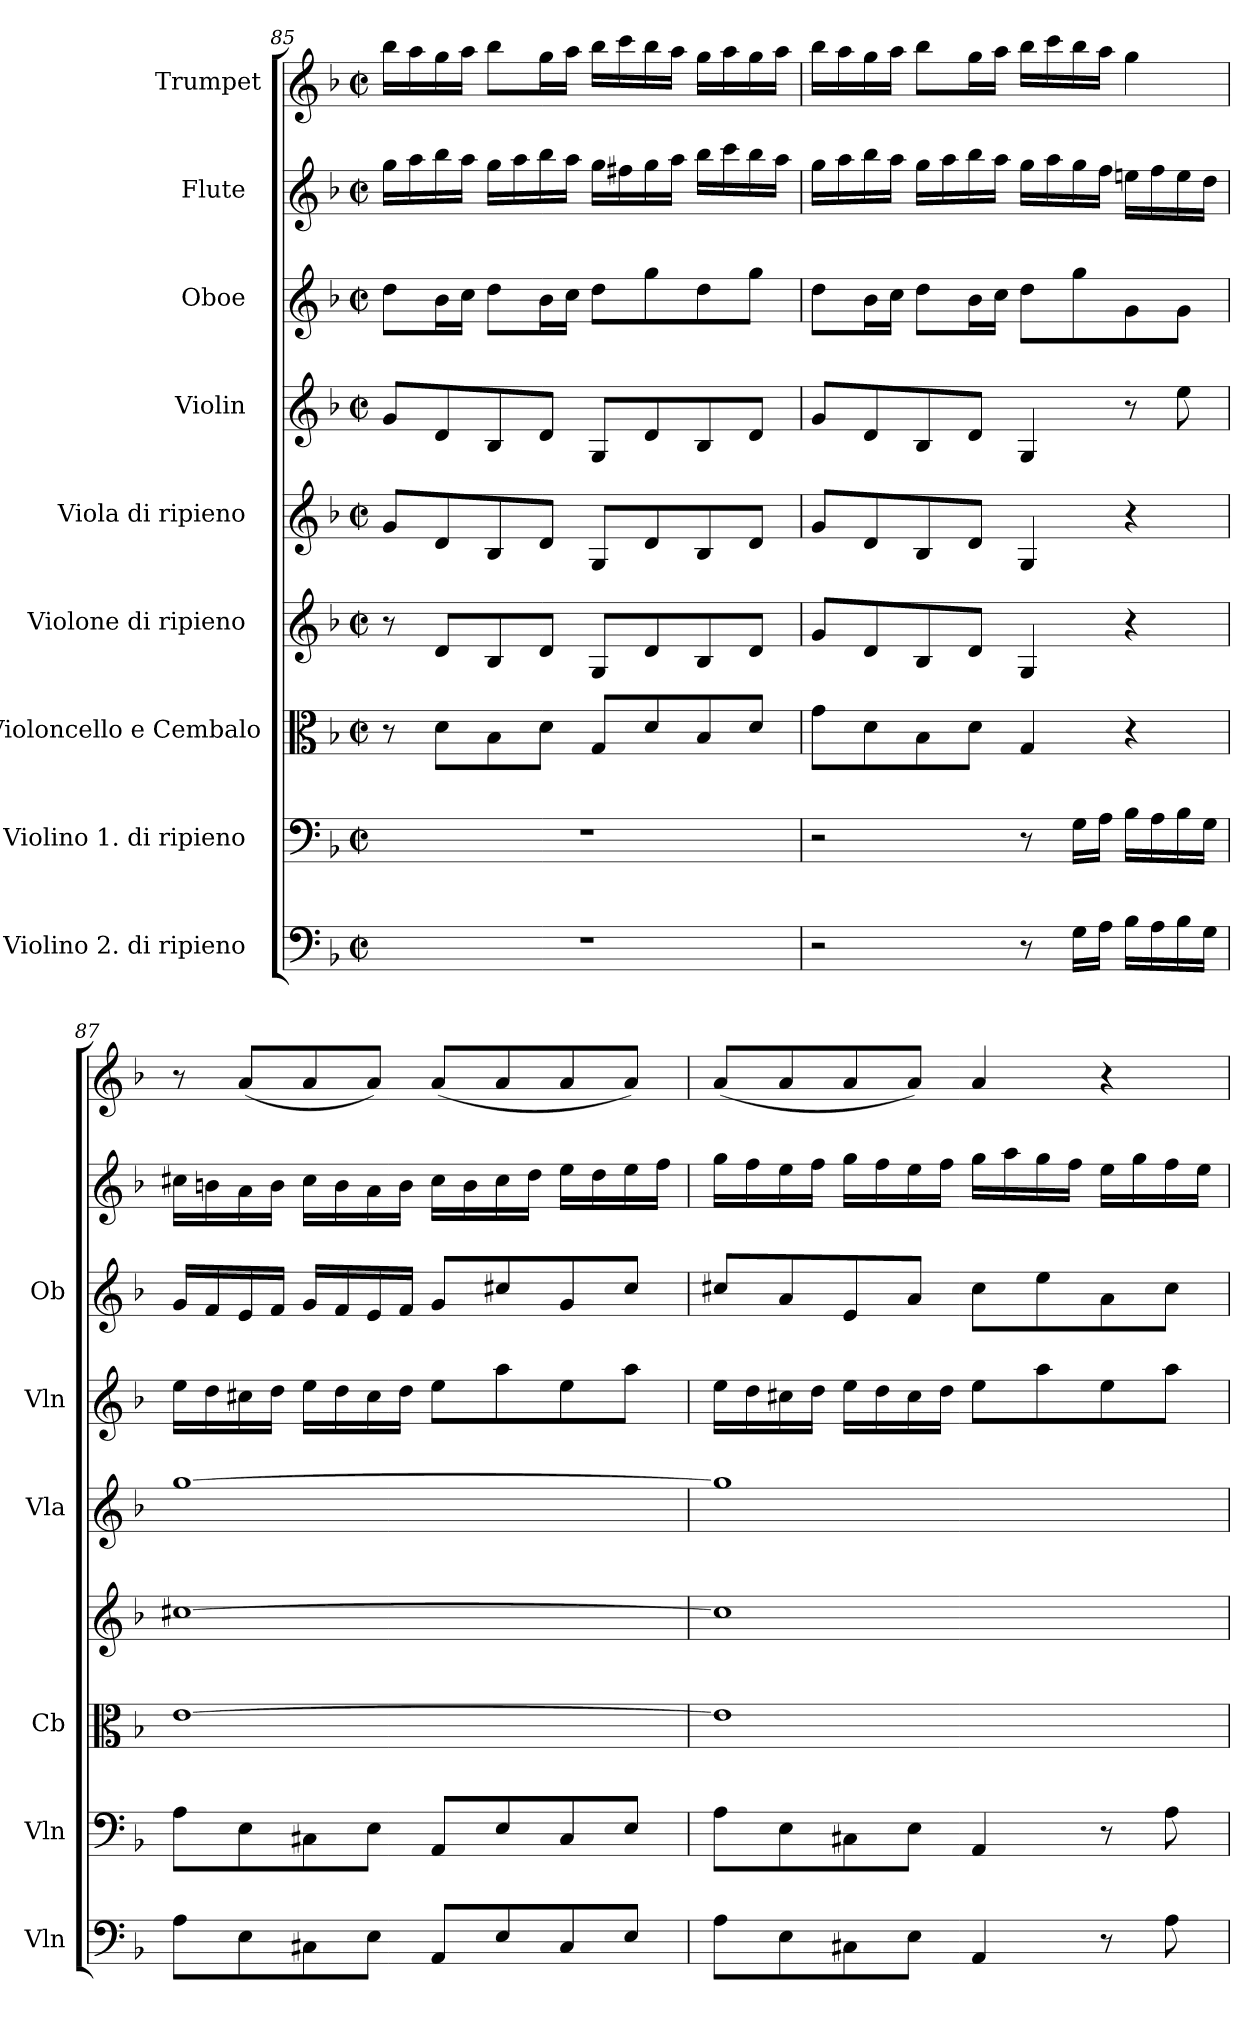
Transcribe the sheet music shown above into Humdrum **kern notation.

**kern	**kern	**kern	**kern	**kern	**kern	**kern	**kern	**kern
*part9	*part8	*part7	*part6	*part5	*part4	*part3	*part2	*part1
*staff9	*staff8	*staff7	*staff6	*staff5	*staff4	*staff3	*staff2	*staff1
*I"Violino 2.  di ripieno  	*I"Violino 1.  di ripieno  	*I"Violoncello  e Cembalo	*I"Violone  di ripieno  	*I"Viola  di ripieno    	*I"Violin              	*I"Oboe                	*I"Flute               	*I"Trumpet
*I'Vln	*I'Vln	*I'Cb	*	*I'Vla	*I'Vln	*I'Ob	*	*
*clefF4	*clefF4	*clefC3	*clefG2	*clefG2	*clefG2	*clefG2	*clefG2	*clefG2
*ITrd7c12	*	*	*	*	*	*	*	*
*k[b-]	*k[b-]	*k[b-]	*k[b-]	*k[b-]	*k[b-]	*k[b-]	*k[b-]	*k[b-]
*F:	*F:	*F:	*F:	*F:	*F:	*F:	*F:	*F:
*M2/2	*M2/2	*M2/2	*M2/2	*M2/2	*M2/2	*M2/2	*M2/2	*M2/2
*met(c|)	*met(c|)	*met(c|)	*met(c|)	*met(c|)	*met(c|)	*met(c|)	*met(c|)	*met(c|)
=85	=85	=85	=85	=85	=85	=85	=85	=85
1r	1r	8r	8r	8g/L	8g/L	8dd\L	16gg\LL	16bb-\LL
.	.	.	.	.	.	.	16aa\	16aa\
.	.	8d\L	8d/L	8d/	8d/	16b-\L	16bb-\	16gg\
.	.	.	.	.	.	16cc\JJ	16aa\JJ	16aa\JJ
.	.	8B-\	8B-/	8B-/	8B-/	8dd\L	16gg\LL	8bb-\L
.	.	.	.	.	.	.	16aa\	.
.	.	8d\J	8d/J	8d/J	8d/J	16b-\L	16bb-\	16gg\L
.	.	.	.	.	.	16cc\JJ	16aa\JJ	16aa\JJ
.	.	8G/L	8G/L	8G/L	8G/L	8dd\L	16gg\LL	16bb-\LL
.	.	.	.	.	.	.	16ff#X\	16ccc\
.	.	8d/	8d/	8d/	8d/	8gg\	16gg\	16bb-\
.	.	.	.	.	.	.	16aa\JJ	16aa\JJ
.	.	8B-/	8B-/	8B-/	8B-/	8dd\	16bb-\LL	16gg\LL
.	.	.	.	.	.	.	16ccc\	16aa\
.	.	8d/J	8d/J	8d/J	8d/J	8gg\J	16bb-\	16gg\
.	.	.	.	.	.	.	16aa\JJ	16aa\JJ
=86	=86	=86	=86	=86	=86	=86	=86	=86
2r	2r	8g\L	8g/L	8g/L	8g/L	8dd\L	16gg\LL	16bb-\LL
.	.	.	.	.	.	.	16aa\	16aa\
.	.	8d\	8d/	8d/	8d/	16b-\L	16bb-\	16gg\
.	.	.	.	.	.	16cc\JJ	16aa\JJ	16aa\JJ
.	.	8B-\	8B-/	8B-/	8B-/	8dd\L	16gg\LL	8bb-\L
.	.	.	.	.	.	.	16aa\	.
.	.	8d\J	8d/J	8d/J	8d/J	16b-\L	16bb-\	16gg\L
.	.	.	.	.	.	16cc\JJ	16aa\JJ	16aa\JJ
8r	8r	4G/	4G/	4G/	4G/	8dd\L	16gg\LL	16bb-\LL
.	.	.	.	.	.	.	16aa\	16ccc\
16GG\LL	16G\LL	.	.	.	.	8gg\	16gg\	16bb-\
16AA\JJ	16A\JJ	.	.	.	.	.	16ff\JJ	16aa\JJ
16BB-\LL	16B-\LL	4r	4r	4r	8r	8g\	16een\LL	4gg\
16AA\	16A\	.	.	.	.	.	16ff\	.
16BB-\	16B-\	.	.	.	8ee\	8g\J	16ee\	.
16GG\JJ	16G\JJ	.	.	.	.	.	16dd\JJ	.
=87	=87	=87	=87	=87	=87	=87	=87	=87
8AA\L	8A\L	[1e	[1cc#X	[1gg	16ee\LL	16g/LL	16cc#X\LL	8r
.	.	.	.	.	16dd\	16f/	16bn\	.
8EE\	8E\	.	.	.	16cc#X\	16e/	16a\	(8a/L
.	.	.	.	.	16dd\JJ	16f/JJ	16b\JJ	.
8CC#X\	8C#X\	.	.	.	16ee\LL	16g/LL	16cc#\LL	8a/
.	.	.	.	.	16dd\	16f/	16b\	.
8EE\J	8E\J	.	.	.	16cc#\	16e/	16a\	8a/J)
.	.	.	.	.	16dd\JJ	16f/JJ	16b\JJ	.
8AAA/L	8AA/L	.	.	.	8ee\L	8g/L	16cc#\LL	(8a/L
.	.	.	.	.	.	.	16b\	.
8EE/	8E/	.	.	.	8aa\	8cc#X/	16cc#\	8a/
.	.	.	.	.	.	.	16dd\JJ	.
8CC#/	8C#/	.	.	.	8ee\	8g/	16ee\LL	8a/
.	.	.	.	.	.	.	16dd\	.
8EE/J	8E/J	.	.	.	8aa\J	8cc#/J	16ee\	8a/J)
.	.	.	.	.	.	.	16ff\JJ	.
=88	=88	=88	=88	=88	=88	=88	=88	=88
8AA\L	8A\L	1e]	1cc#]	1gg]	16ee\LL	8cc#X/L	16gg\LL	(8a/L
.	.	.	.	.	16dd\	.	16ff\	.
8EE\	8E\	.	.	.	16cc#X\	8a/	16ee\	8a/
.	.	.	.	.	16dd\JJ	.	16ff\JJ	.
8CC#X\	8C#X\	.	.	.	16ee\LL	8e/	16gg\LL	8a/
.	.	.	.	.	16dd\	.	16ff\	.
8EE\J	8E\J	.	.	.	16cc#\	8a/J	16ee\	8a/J)
.	.	.	.	.	16dd\JJ	.	16ff\JJ	.
4AAA/	4AA/	.	.	.	8ee\L	8cc#\L	16gg\LL	4a/
.	.	.	.	.	.	.	16aa\	.
.	.	.	.	.	8aa\	8ee\	16gg\	.
.	.	.	.	.	.	.	16ff\JJ	.
8r	8r	.	.	.	8ee\	8a\	16ee\LL	4r
.	.	.	.	.	.	.	16gg\	.
8AA\	8A\	.	.	.	8aa\J	8cc#\J	16ff\	.
.	.	.	.	.	.	.	16ee\JJ	.
=	=	=	=	=	=	=	=	=
*-	*-	*-	*-	*-	*-	*-	*-	*-
